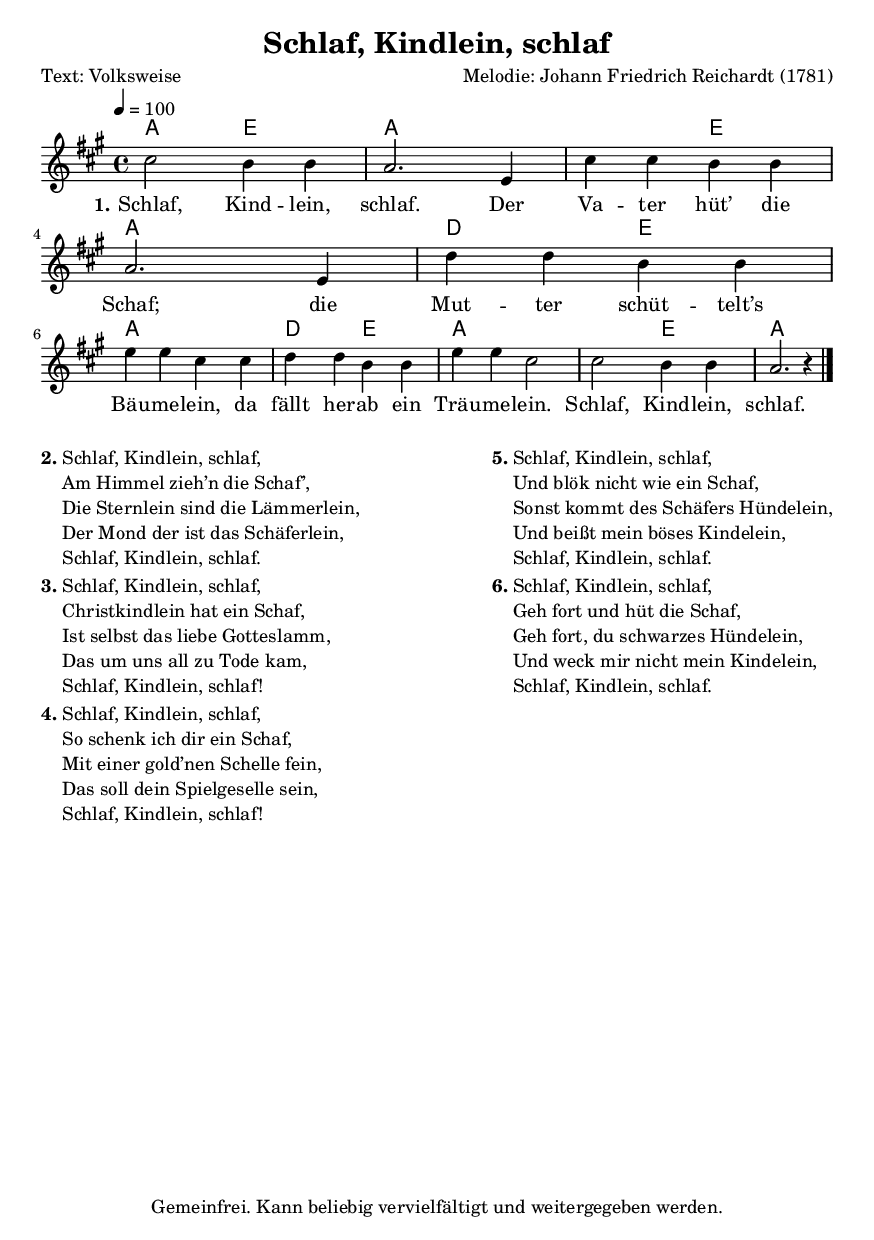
% Dieses Notenblatt wurde erstellt von Michael "Bosso" Beck
%
% Kontakt: michi_beck86@web.de
%
% geringfügige Änderungen von Hauke Rehr

\include "deutsch.ly"
\include "default.ly"

\version "2.12.3"
\header {
  title = "Schlaf, Kindlein, schlaf"
  poet = "Text: Volksweise"
  composer = "Melodie: Johann Friedrich Reichardt (1781)"
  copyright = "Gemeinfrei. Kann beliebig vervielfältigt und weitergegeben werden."
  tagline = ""
}

#(set-global-staff-size 16)

akkorde = \chordmode {
  a2 e2 a1. e2 a1 d2 e2 a1 d2 e2 a1. e2 a1
}


melodie = \relative c'' {

  cis2 h4 h4 a2. e4
  cis'4 cis4 h4 h4 a2. e4
  d'4 d4 h4 h4

  \break

   e4 e4 cis4 cis4
  d4 d4 h4 h4
  e4 e4 cis2
  cis2 h4 h4 a2. r4

  \bar "|."

}

text = \lyricmode {
  \set stanza ="1."
  Schlaf, Kind -- lein, schlaf. Der Va -- ter hüt’ die Schaf;
  die Mut -- ter schüt -- telt’s Bäu -- me -- lein,
  da fällt her -- ab ein Träu -- me -- lein. Schlaf, Kind -- lein, schlaf.
}

\score {
  <<
    \new ChordNames { \akkorde }
    \new Voice = "Lied" {
      \autoBeamOff
      \clef "treble"
      \time 4/4
      \key a\major
      \tempo 4 = 100
      \melodie
    }
    \new Lyrics \lyricsto "Lied" { \text }
  >>
 \layout {}
 \midi {}
}

\markup {
  \fill-line {
    \column{
      \line {
	\bold "2."
        \column {
          "Schlaf, Kindlein, schlaf,"
          "Am Himmel zieh’n die Schaf’,"
          "Die Sternlein sind die Lämmerlein,"
          "Der Mond der ist das Schäferlein,"
          "Schlaf, Kindlein, schlaf."
        }
      }
      \hspace #0.1
      \line {
        \bold "3."
        \column {
          "Schlaf, Kindlein, schlaf,"
          "Christkindlein hat ein Schaf,"
          "Ist selbst das liebe Gotteslamm,"
          "Das um uns all zu Tode kam,"
          "Schlaf, Kindlein, schlaf!"
        }
      }
      \hspace #0.1
      \line {
        \bold "4."
        \column {
          "Schlaf, Kindlein, schlaf,"
          "So schenk ich dir ein Schaf,"
          "Mit einer gold’nen Schelle fein,"
          "Das soll dein Spielgeselle sein,"
          "Schlaf, Kindlein, schlaf!"
        }
      }
    }
    \column {
      \line {
        \bold "5."
        \column{
          "Schlaf, Kindlein, schlaf,"
          "Und blök nicht wie ein Schaf,"
          "Sonst kommt des Schäfers Hündelein,"
          "Und beißt mein böses Kindelein,"
          "Schlaf, Kindlein, schlaf."
        }
      }
      \hspace #0.1
      \line {
        \bold "6."
        \column {
          "Schlaf, Kindlein, schlaf,"
          "Geh fort und hüt die Schaf,"
          "Geh fort, du schwarzes Hündelein,"
          "Und weck mir nicht mein Kindelein,"
          "Schlaf, Kindlein, schlaf."
        }
      }
    }
  }
}

 % some settings % vim: sw=2 et
